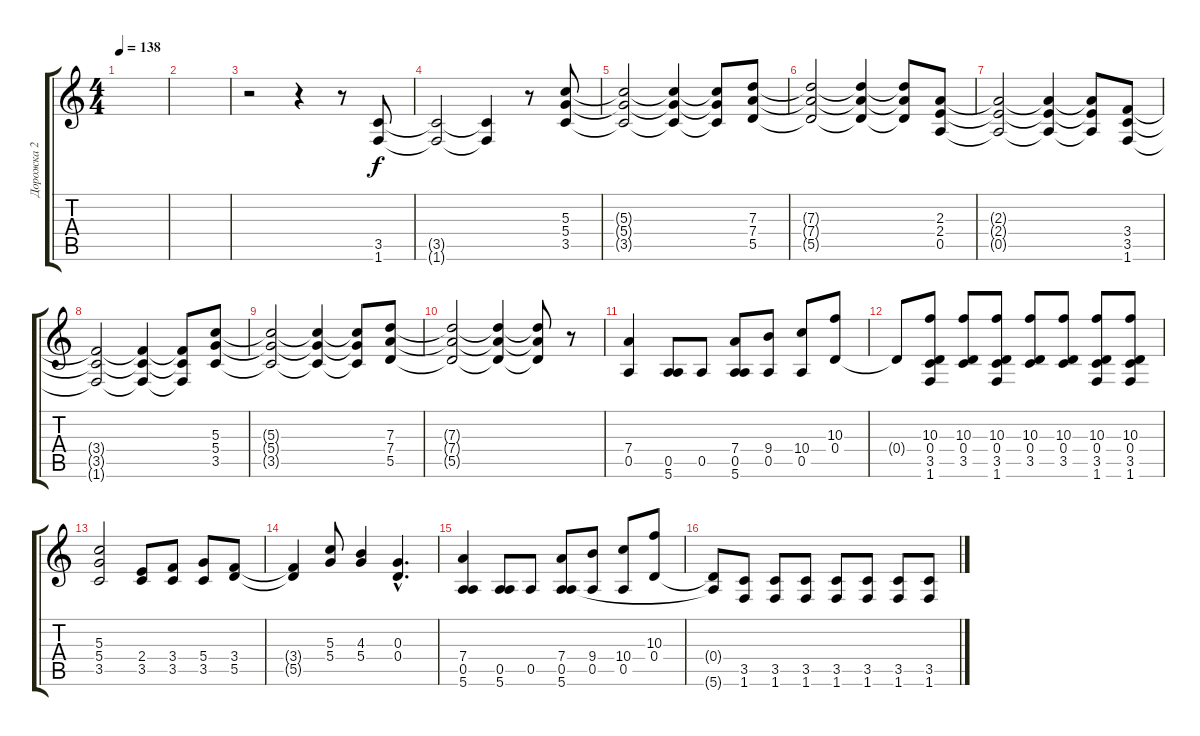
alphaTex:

\track ("Дорожка 2" "Дорожка 2") {instrument overdrivenguitar}
\staff {score tabs}
\tuning (E4 B3 G3 D3 A2 E2) {hide}
\ts (4 4)
\tempo 138
\clef g2
\ks c
|
|
r.2 r.4 r.8 (3.5 1.6).8 |
(3.5{t} 1.6{t}).2 (3.5{t} 1.6{t}).4 r.8 (5.3 5.4 3.5).8 |
(5.3{t} 5.4{t} 3.5{t}).2 (5.3{t} 5.4{t} 3.5{t}).4 (5.3{t} 5.4{t} 3.5{t}).8 (7.3 7.4 5.5).8 |
(7.3{t} 7.4{t} 5.5{t}).2 (7.3{t} 7.4{t} 5.5{t}).4 (7.3{t} 7.4{t} 5.5{t}).8 (2.3 2.4 0.5).8 |
(2.3{t} 2.4{t} 0.5{t}).2 (2.3{t} 2.4{t} 0.5{t}).4 (2.3{t} 2.4{t} 0.5{t}).8 (3.4 3.5 1.6).8 |
(3.4{t} 3.5{t} 1.6{t}).2 (3.4{t} 3.5{t} 1.6{t}).4 (3.4{t} 3.5{t} 1.6{t}).8 (5.3 5.4 3.5).8 |
(5.3{t} 5.4{t} 3.5{t}).2 (5.3{t} 5.4{t} 3.5{t}).4 (5.3{t} 5.4{t} 3.5{t}).8 (7.3 7.4 5.5).8 |
(7.3{t} 7.4{t} 5.5{t}).2 (7.3{t} 7.4{t} 5.5{t}).4 (7.3{t} 7.4{t} 5.5{t}).8 r.8 |
(7.4 0.5).4 (0.5 5.6).8 0.5.8 (7.4 0.5 5.6).8 (9.4 0.5).8 (10.4 0.5).8 (10.3 0.4).8 |
0.4{t}.8 (10.3 0.4 3.5 1.6).8 (10.3 0.4 3.5).8 (10.3 0.4 3.5 1.6).8 (10.3 0.4 3.5).8 (10.3 0.4 3.5).8 (10.3 0.4 3.5 1.6).8 (10.3 0.4 3.5 1.6).8 |
(5.3 5.4 3.5).2 (2.4 3.5).8 (3.4 3.5).8 (5.4 3.5).8 (3.4 5.5).8 |
(3.4{t} 5.5{t}).4 (5.3 5.4).8 (4.3 5.4).4 (0.3{hac} 0.4{hac}).4{d} |
(7.4 0.5 5.6).4 (0.5 5.6).8 0.5.8 (7.4 0.5 5.6).8 (9.4 0.5).8 (10.4 0.5).8 (10.3 0.4).8 |
(0.4{t} 5.6{t}).8 (3.5 1.6).8 (3.5 1.6).8 (3.5 1.6).8 (3.5 1.6).8 (3.5 1.6).8 (3.5 1.6).8 (3.5 1.6).8
